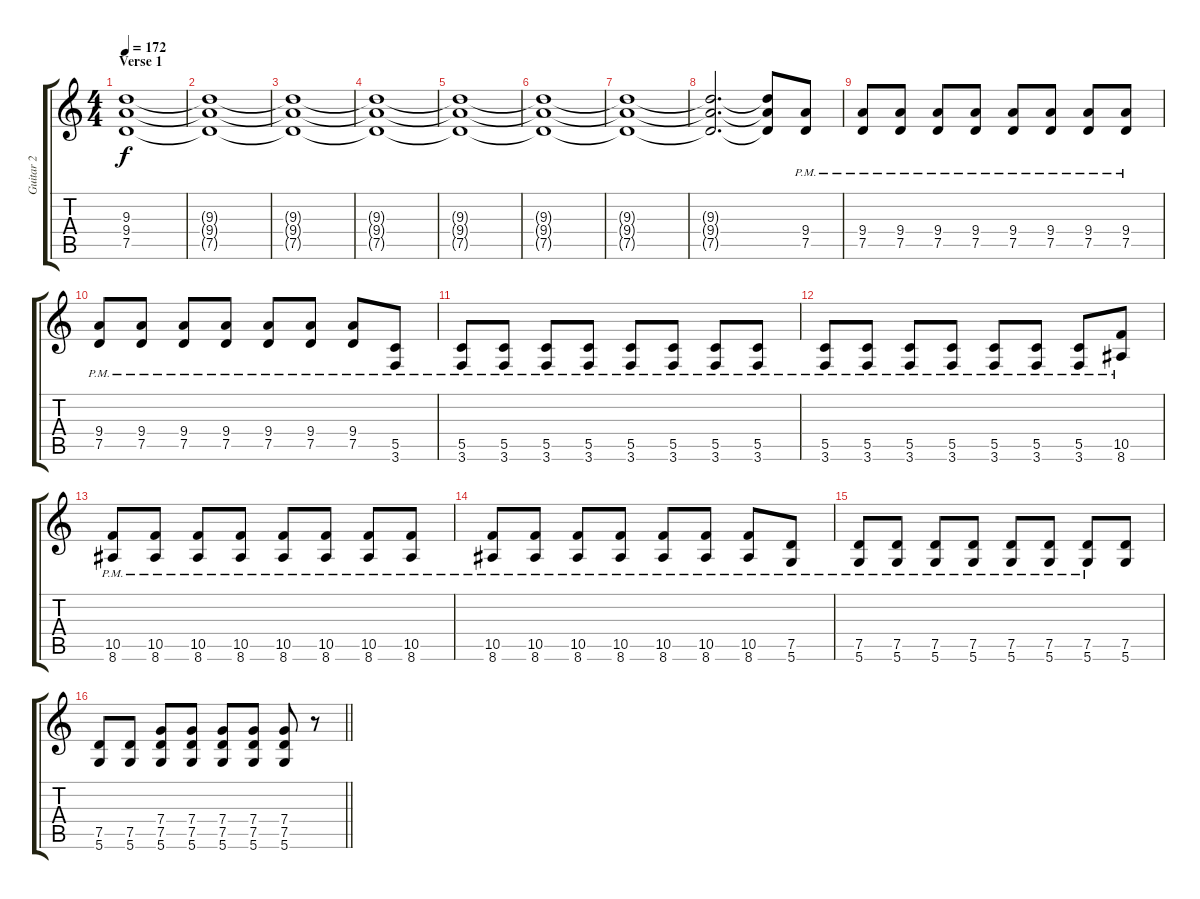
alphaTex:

\track ("Guitar 2" "Guitar 2") {instrument distortionguitar}
\staff {score tabs}
\tuning (D4 A3 F3 C3 G2 D2) {hide}
\ts (4 4)
\section ("" "Verse 1")
\tempo 172
\clef g2
\ks c
(9.3{t} 9.4{t} 7.5{t}).1{dy f} |
(9.3{t} 9.4{t} 7.5{t}).1 |
(9.3{t} 9.4{t} 7.5{t}).1 |
(9.3{t} 9.4{t} 7.5{t}).1 |
(9.3{t} 9.4{t} 7.5{t}).1 |
(9.3{t} 9.4{t} 7.5{t}).1 |
(9.3{t} 9.4{t} 7.5{t}).1 |
(9.3{t} 9.4{t} 7.5{t}).2{d} (9.3{t} 9.4{t} 7.5{t}).8 (9.4{pm} 7.5{pm}).8 |
(9.4{pm} 7.5{pm}).8 (9.4{pm} 7.5{pm}).8 (9.4{pm} 7.5{pm}).8 (9.4{pm} 7.5{pm}).8 (9.4{pm} 7.5{pm}).8 (9.4{pm} 7.5{pm}).8 (9.4{pm} 7.5{pm}).8 (9.4{pm} 7.5{pm}).8 |
(9.4{pm} 7.5{pm}).8 (9.4{pm} 7.5{pm}).8 (9.4{pm} 7.5{pm}).8 (9.4{pm} 7.5{pm}).8 (9.4{pm} 7.5{pm}).8 (9.4{pm} 7.5{pm}).8 (9.4{pm} 7.5{pm}).8 (5.5{pm} 3.6{pm}).8 |
(5.5{pm} 3.6{pm}).8 (5.5{pm} 3.6{pm}).8 (5.5{pm} 3.6{pm}).8 (5.5{pm} 3.6{pm}).8 (5.5{pm} 3.6{pm}).8 (5.5{pm} 3.6{pm}).8 (5.5{pm} 3.6{pm}).8 (5.5{pm} 3.6{pm}).8 |
(5.5{pm} 3.6{pm}).8 (5.5{pm} 3.6{pm}).8 (5.5{pm} 3.6{pm}).8 (5.5{pm} 3.6{pm}).8 (5.5{pm} 3.6{pm}).8 (5.5{pm} 3.6{pm}).8 (5.5{pm} 3.6{pm}).8 (10.5{pm} 8.6{pm}).8 |
(10.5{pm} 8.6{pm}).8 (10.5{pm} 8.6{pm}).8 (10.5{pm} 8.6{pm}).8 (10.5{pm} 8.6{pm}).8 (10.5{pm} 8.6{pm}).8 (10.5{pm} 8.6{pm}).8 (10.5{pm} 8.6{pm}).8 (10.5{pm} 8.6{pm}).8 |
(10.5{pm} 8.6{pm}).8 (10.5{pm} 8.6{pm}).8 (10.5{pm} 8.6{pm}).8 (10.5{pm} 8.6{pm}).8 (10.5{pm} 8.6{pm}).8 (10.5{pm} 8.6{pm}).8 (10.5{pm} 8.6{pm}).8 (7.5{pm} 5.6{pm}).8 |
(7.5{pm} 5.6{pm}).8 (7.5{pm} 5.6{pm}).8 (7.5{pm} 5.6{pm}).8 (7.5{pm} 5.6{pm}).8 (7.5{pm} 5.6{pm}).8 (7.5{pm} 5.6{pm}).8 (7.5{pm} 5.6{pm}).8 (7.5 5.6).8 |
\barLineRight lightlight
(7.5 5.6).8 (7.5 5.6).8 (7.4 7.5 5.6).8 (7.4 7.5 5.6).8 (7.4 7.5 5.6).8 (7.4 7.5 5.6).8 (7.4 7.5 5.6).8 r.8
